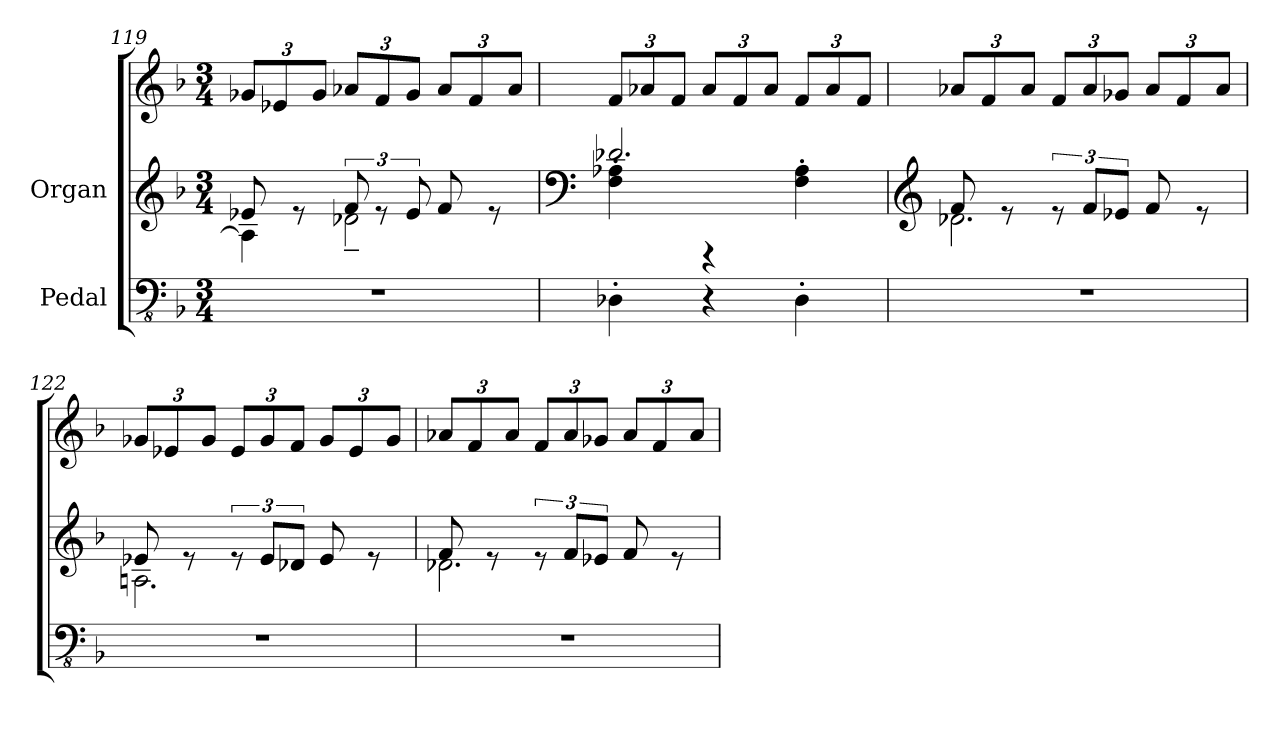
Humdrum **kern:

**kern	**kern	**kern
*part2	*part1	*part1
*staff3	*staff2	*staff1
*I"Pedal	*I"Organ	*
!!LO:LB:g=z
*clefFv4	*clefG2	*clefG2
*k[b-]	*k[b-]	*k[b-]
*M3/4	*M3/4	*M3/4
=119	=119	=119
*	*^	*
*	*	*	*Xbrackettup
2.r	8e-X/	4A\]	12g-X/L
.	.	.	12e-X/
.	8re	.	.
.	.	.	12g-/J
.	12f/	2d-X~\	12a-X/L
.	12re	.	12f/
.	12e-/	.	12g-/J
.	8f/	.	12a-/L
.	.	.	12f/
.	8re	.	.
.	.	.	12a-/J
=120	=120	=120	=120
*	*clefF4	*	*
4DD-X'\	4F\' 4A-X\'	2.d-X/	12f/L
.	.	.	12a-X/
.	.	.	12f/J
4r	4rFFF	.	12a-/L
.	.	.	12f/
.	.	.	12a-/J
4DD-'\	4F\' 4A-\'	.	12f/L
.	.	.	12a-/
.	.	.	12f/J
=121	=121	=121	=121
*	*clefG2	*	*
2.r	8f/	2.d-X\	12a-X/L
.	.	.	12f/
.	8re	.	.
.	.	.	12a-/J
.	12re	.	12f/L
.	12f/L	.	12a-/
.	12e-X/J	.	12g-X/J
.	8f/	.	12a-/L
.	.	.	12f/
.	8re	.	.
.	.	.	12a-/J
=122	=122	=122	=122
2.r	8e-X/	2.An\	12g-X/L
.	.	.	12e-X/
.	8re	.	.
.	.	.	12g-/J
.	12re	.	12e-/L
.	12e-/L	.	12g-/
.	12d-X/J	.	12f/J
.	8e-/	.	12g-/L
.	.	.	12e-/
.	8re	.	.
.	.	.	12g-/J
!!LO:LB:g=z
=123	=123	=123	=123
2.r	8f/	2.d-X\	12a-X/L
.	.	.	12f/
.	8re	.	.
.	.	.	12a-/J
.	12re	.	12f/L
.	12f/L	.	12a-/
.	12e-X/J	.	12g-X/J
.	8f/	.	12a-/L
.	.	.	12f/
.	8re	.	.
.	.	.	12a-/J
*	*v	*v	*
=	=	=
*-	*-	*-
